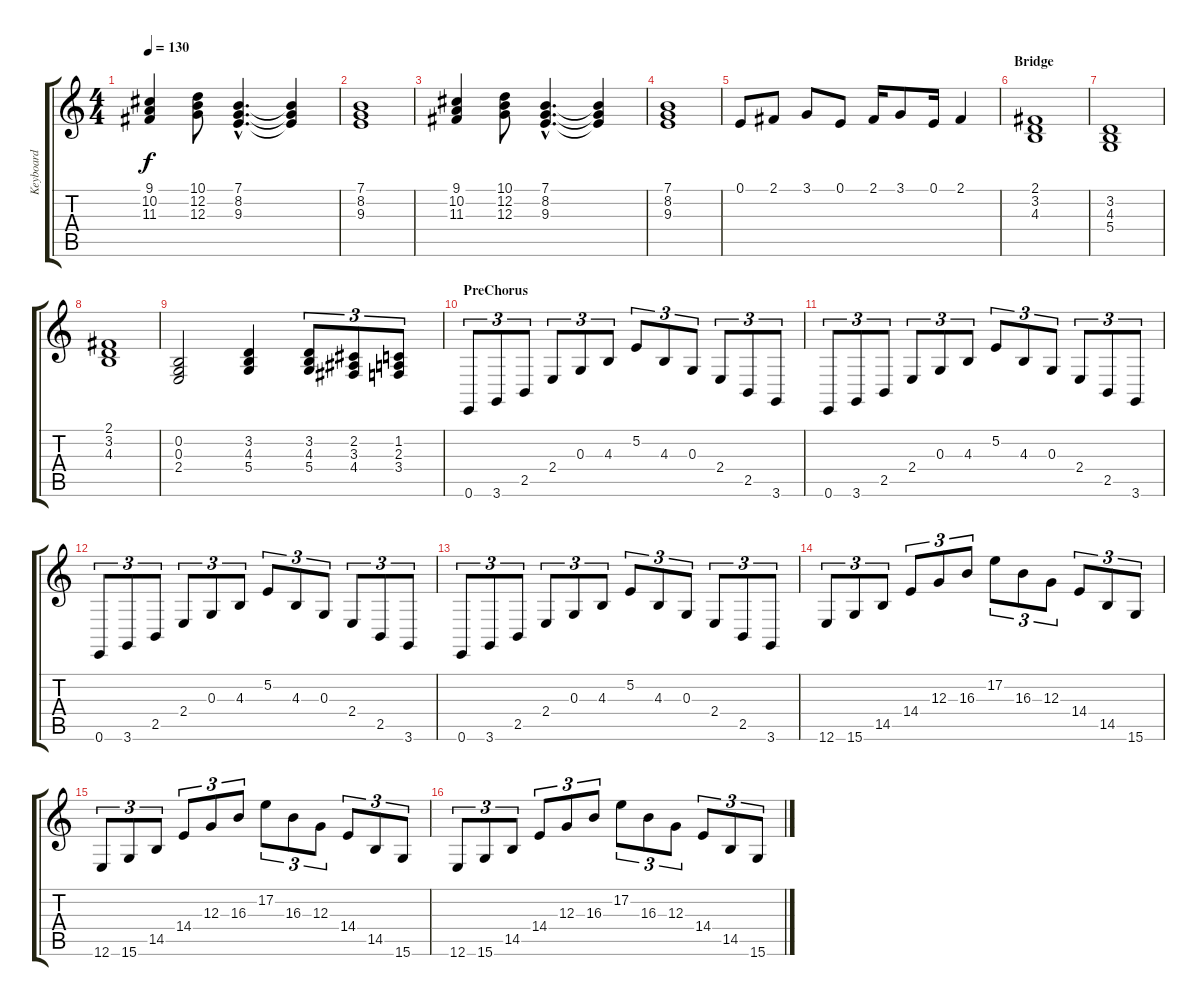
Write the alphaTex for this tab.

\track ("Keyboard" "Keyboard") {instrument drawbarorgan}
\staff {score tabs}
\tuning (E4 B3 G3 D3 A2 E2) {hide}
\ts (4 4)
\tempo 130
\clef g2
\ks c
(9.1 10.2 11.3).4{dy f} (10.1 12.2 12.3).8 (7.1{hac} 8.2{hac} 9.3{hac}).4{d} (7.1{t} 8.2{t} 9.3{t}).4 |
(7.1 8.2 9.3).1 |
(9.1 10.2 11.3).4 (10.1 12.2 12.3).8 (7.1{hac} 8.2{hac} 9.3{hac}).4{d} (7.1{t} 8.2{t} 9.3{t}).4 |
(7.1 8.2 9.3).1 |
0.1.8 2.1.8 3.1.8 0.1.8 2.1.16 3.1.8 0.1.16 2.1.4 |
\section ("" "Bridge")
(2.1 3.2 4.3).1 |
(3.2 4.3 5.4).1 |
(2.1 3.2 4.3).1 |
(0.2 0.3 2.4).2 (3.2 4.3 5.4).4 (3.2 4.3 5.4).8{tu (3 2)} (2.2 3.3 4.4).8{tu (3 2)} (1.2 2.3 3.4).8{tu (3 2)} |
\section ("" "PreChorus")
0.6.8{tu (3 2)} 3.6.8{tu (3 2)} 2.5.8{tu (3 2)} 2.4.8{tu (3 2)} 0.3.8{tu (3 2)} 4.3.8{tu (3 2)} 5.2.8{tu (3 2)} 4.3.8{tu (3 2)} 0.3.8{tu (3 2)} 2.4.8{tu (3 2)} 2.5.8{tu (3 2)} 3.6.8{tu (3 2)} |
0.6.8{tu (3 2)} 3.6.8{tu (3 2)} 2.5.8{tu (3 2)} 2.4.8{tu (3 2)} 0.3.8{tu (3 2)} 4.3.8{tu (3 2)} 5.2.8{tu (3 2)} 4.3.8{tu (3 2)} 0.3.8{tu (3 2)} 2.4.8{tu (3 2)} 2.5.8{tu (3 2)} 3.6.8{tu (3 2)} |
0.6.8{tu (3 2)} 3.6.8{tu (3 2)} 2.5.8{tu (3 2)} 2.4.8{tu (3 2)} 0.3.8{tu (3 2)} 4.3.8{tu (3 2)} 5.2.8{tu (3 2)} 4.3.8{tu (3 2)} 0.3.8{tu (3 2)} 2.4.8{tu (3 2)} 2.5.8{tu (3 2)} 3.6.8{tu (3 2)} |
0.6.8{tu (3 2)} 3.6.8{tu (3 2)} 2.5.8{tu (3 2)} 2.4.8{tu (3 2)} 0.3.8{tu (3 2)} 4.3.8{tu (3 2)} 5.2.8{tu (3 2)} 4.3.8{tu (3 2)} 0.3.8{tu (3 2)} 2.4.8{tu (3 2)} 2.5.8{tu (3 2)} 3.6.8{tu (3 2)} |
12.6.8{tu (3 2)} 15.6.8{tu (3 2)} 14.5.8{tu (3 2)} 14.4.8{tu (3 2)} 12.3.8{tu (3 2)} 16.3.8{tu (3 2)} 17.2.8{tu (3 2)} 16.3.8{tu (3 2)} 12.3.8{tu (3 2)} 14.4.8{tu (3 2)} 14.5.8{tu (3 2)} 15.6.8{tu (3 2)} |
12.6.8{tu (3 2)} 15.6.8{tu (3 2)} 14.5.8{tu (3 2)} 14.4.8{tu (3 2)} 12.3.8{tu (3 2)} 16.3.8{tu (3 2)} 17.2.8{tu (3 2)} 16.3.8{tu (3 2)} 12.3.8{tu (3 2)} 14.4.8{tu (3 2)} 14.5.8{tu (3 2)} 15.6.8{tu (3 2)} |
12.6.8{tu (3 2)} 15.6.8{tu (3 2)} 14.5.8{tu (3 2)} 14.4.8{tu (3 2)} 12.3.8{tu (3 2)} 16.3.8{tu (3 2)} 17.2.8{tu (3 2)} 16.3.8{tu (3 2)} 12.3.8{tu (3 2)} 14.4.8{tu (3 2)} 14.5.8{tu (3 2)} 15.6.8{tu (3 2)}
